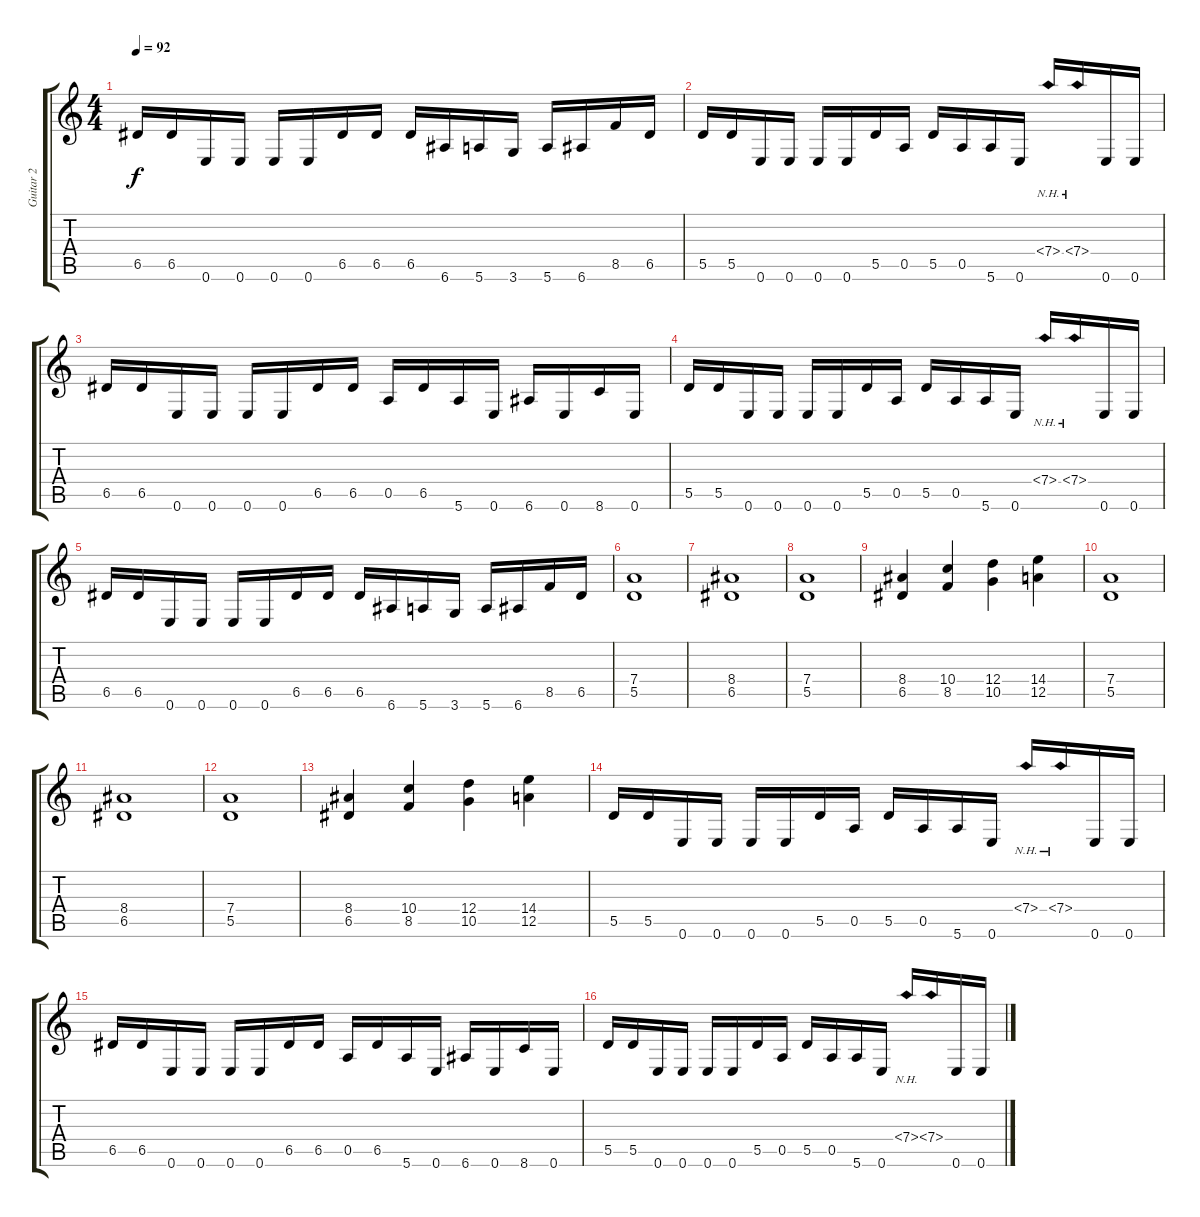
\track ("Guitar 2" "Guitar 2") {instrument overdrivenguitar}
\staff {score tabs}
\tuning (E4 B3 G3 D3 A2 E2) {hide}
\ts (4 4)
\tempo 92
\clef g2
\ks c
6.5.16{dy f} 6.5.16 0.6.16 0.6.16 0.6.16 0.6.16 6.5.16 6.5.16 6.5.16 6.6.16 5.6.16 3.6.16 5.6.16 6.6.16 8.5.16 6.5.16 |
5.5.16 5.5.16 0.6.16 0.6.16 0.6.16 0.6.16 5.5.16 0.5.16 5.5.16 0.5.16 5.6.16 0.6.16 7.4{nh}.16 7.4{nh}.16 0.6.16 0.6.16 |
6.5.16 6.5.16 0.6.16 0.6.16 0.6.16 0.6.16 6.5.16 6.5.16 0.5.16 6.5.16 5.6.16 0.6.16 6.6.16 0.6.16 8.6.16 0.6.16 |
5.5.16 5.5.16 0.6.16 0.6.16 0.6.16 0.6.16 5.5.16 0.5.16 5.5.16 0.5.16 5.6.16 0.6.16 7.4{nh}.16 7.4{nh}.16 0.6.16 0.6.16 |
6.5.16 6.5.16 0.6.16 0.6.16 0.6.16 0.6.16 6.5.16 6.5.16 6.5.16 6.6.16 5.6.16 3.6.16 5.6.16 6.6.16 8.5.16 6.5.16 |
(7.4 5.5).1 |
(8.4 6.5).1 |
(7.4 5.5).1 |
(8.4 6.5).4 (10.4 8.5).4 (12.4 10.5).4 (14.4 12.5).4 |
(7.4 5.5).1 |
(8.4 6.5).1 |
(7.4 5.5).1 |
(8.4 6.5).4 (10.4 8.5).4 (12.4 10.5).4 (14.4 12.5).4 |
5.5.16 5.5.16 0.6.16 0.6.16 0.6.16 0.6.16 5.5.16 0.5.16 5.5.16 0.5.16 5.6.16 0.6.16 7.4{nh}.16 7.4{nh}.16 0.6.16 0.6.16 |
6.5.16 6.5.16 0.6.16 0.6.16 0.6.16 0.6.16 6.5.16 6.5.16 0.5.16 6.5.16 5.6.16 0.6.16 6.6.16 0.6.16 8.6.16 0.6.16 |
5.5.16 5.5.16 0.6.16 0.6.16 0.6.16 0.6.16 5.5.16 0.5.16 5.5.16 0.5.16 5.6.16 0.6.16 7.4{nh}.16 7.4{nh}.16 0.6.16 0.6.16
